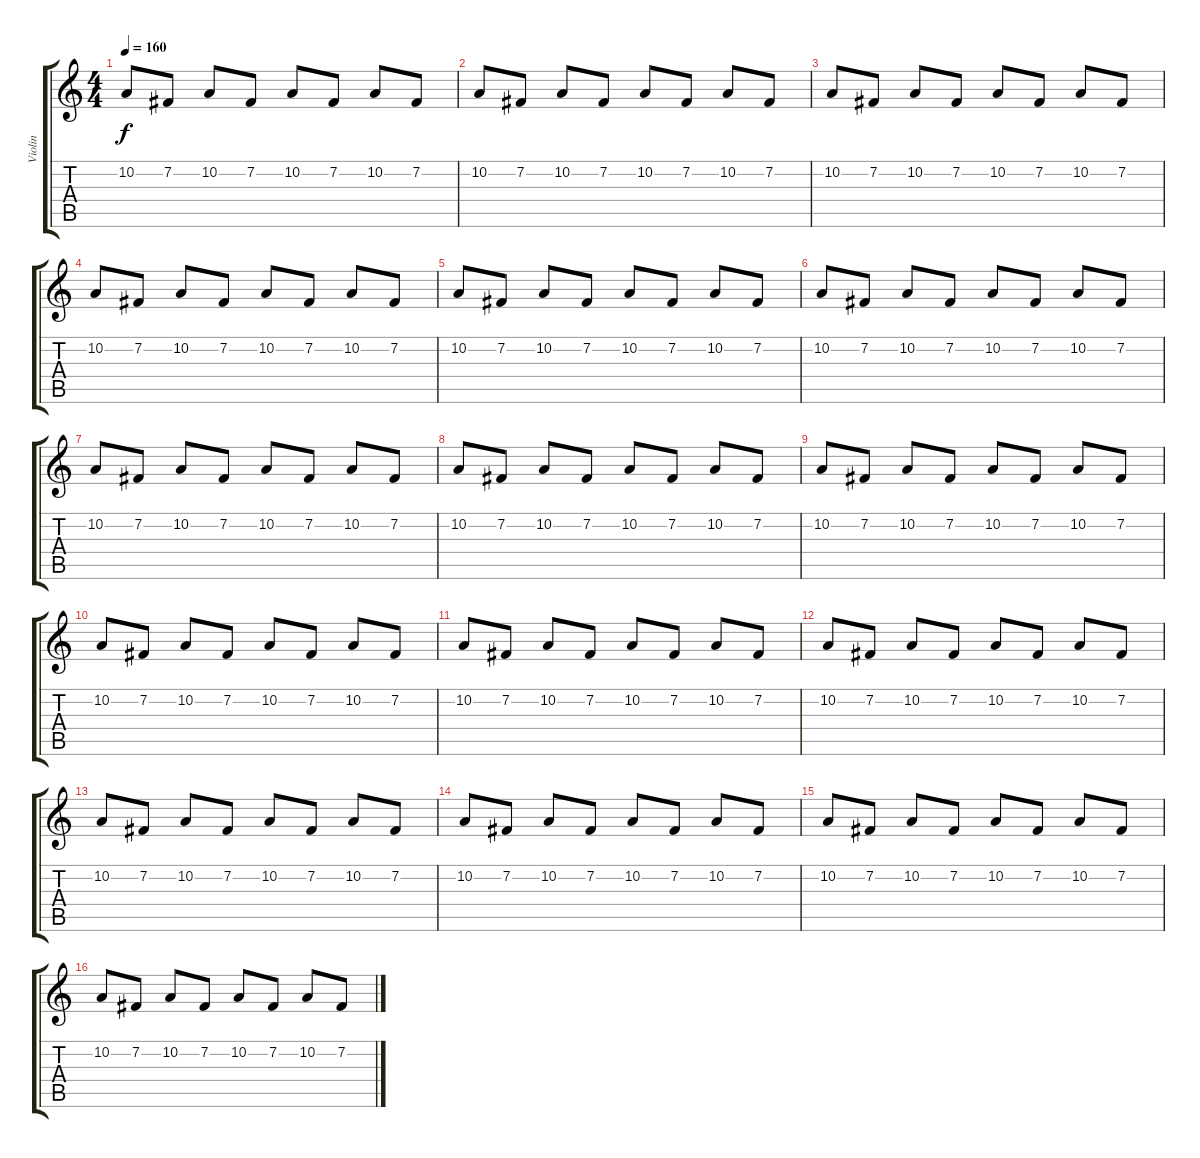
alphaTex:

\track ("Violin" "Violin") {instrument violin}
\staff {score tabs}
\tuning (E4 B3 G3 D3 A2 D2) {hide}
\ts (4 4)
\tempo 160
\clef g2
\ks c
10.2.8{dy f} 7.2.8 10.2.8 7.2.8 10.2.8 7.2.8 10.2.8 7.2.8 |
10.2.8 7.2.8 10.2.8 7.2.8 10.2.8 7.2.8 10.2.8 7.2.8 |
10.2.8 7.2.8 10.2.8 7.2.8 10.2.8 7.2.8 10.2.8 7.2.8 |
10.2.8 7.2.8 10.2.8 7.2.8 10.2.8 7.2.8 10.2.8 7.2.8 |
10.2.8 7.2.8 10.2.8 7.2.8 10.2.8 7.2.8 10.2.8 7.2.8 |
10.2.8 7.2.8 10.2.8 7.2.8 10.2.8 7.2.8 10.2.8 7.2.8 |
10.2.8 7.2.8 10.2.8 7.2.8 10.2.8 7.2.8 10.2.8 7.2.8 |
10.2.8 7.2.8 10.2.8 7.2.8 10.2.8 7.2.8 10.2.8 7.2.8 |
10.2.8 7.2.8 10.2.8 7.2.8 10.2.8 7.2.8 10.2.8 7.2.8 |
10.2.8 7.2.8 10.2.8 7.2.8 10.2.8 7.2.8 10.2.8 7.2.8 |
10.2.8 7.2.8 10.2.8 7.2.8 10.2.8 7.2.8 10.2.8 7.2.8 |
10.2.8 7.2.8 10.2.8 7.2.8 10.2.8 7.2.8 10.2.8 7.2.8 |
10.2.8 7.2.8 10.2.8 7.2.8 10.2.8 7.2.8 10.2.8 7.2.8 |
10.2.8 7.2.8 10.2.8 7.2.8 10.2.8 7.2.8 10.2.8 7.2.8 |
10.2.8 7.2.8 10.2.8 7.2.8 10.2.8 7.2.8 10.2.8 7.2.8 |
10.2.8 7.2.8 10.2.8 7.2.8 10.2.8 7.2.8 10.2.8 7.2.8
